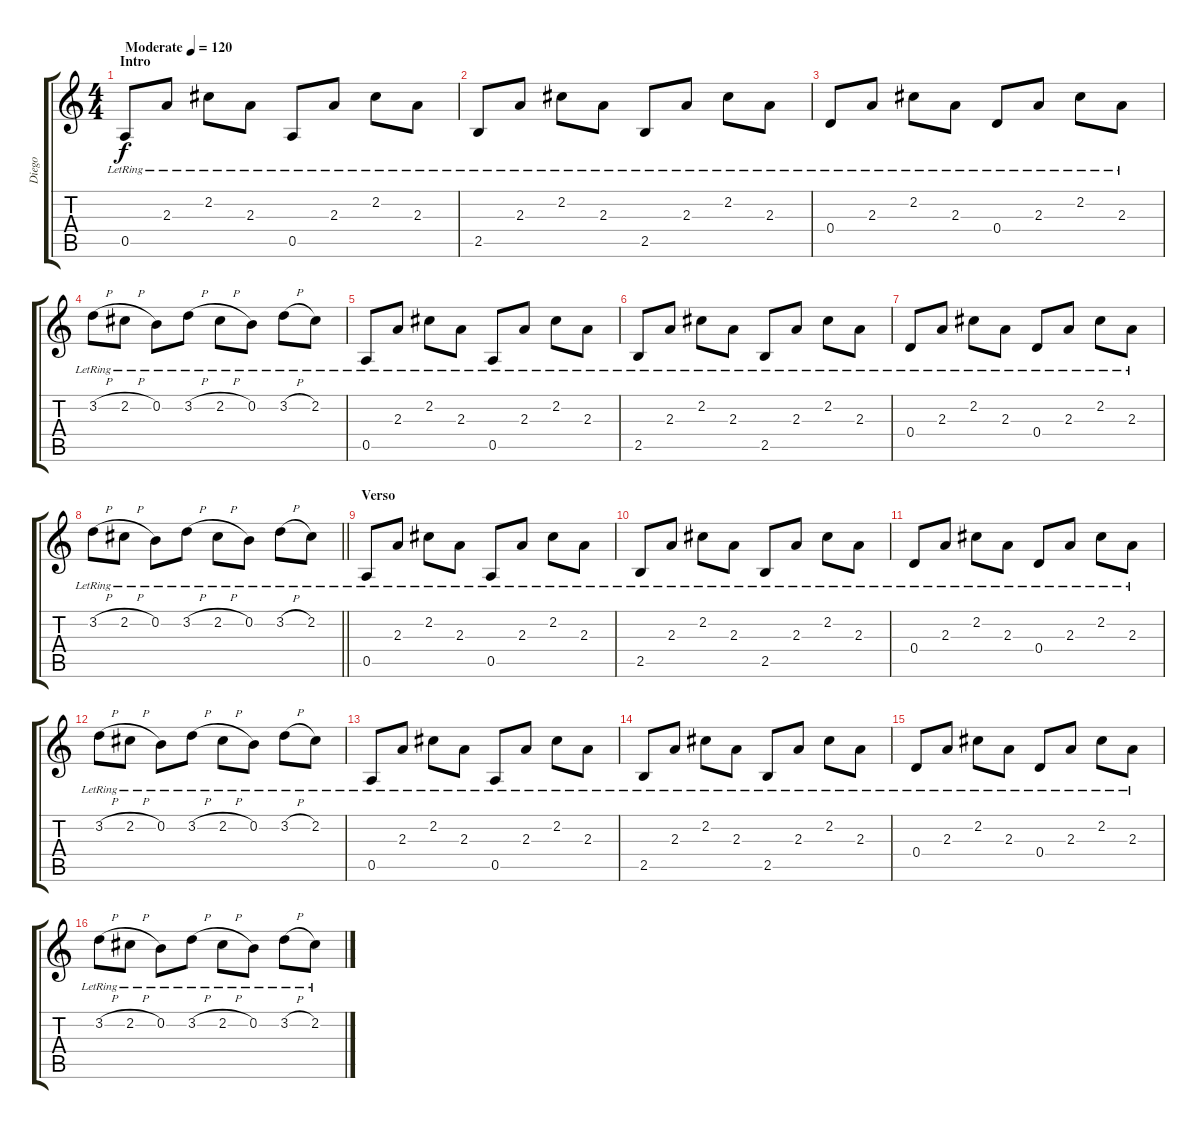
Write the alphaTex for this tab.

\track ("Diego" "Diego") {instrument acousticguitarsteel}
\staff {score tabs}
\tuning (E4 B3 G3 D3 A2 D2) {hide}
\ts (4 4)
\section ("" "Intro")
\tempo (120 "Moderate")
\clef g2
\ks c
0.5{lr}.8{dy f instrument acousticguitarsteel} 2.3{lr}.8 2.2{lr}.8 2.3{lr}.8 0.5{lr}.8 2.3{lr}.8 2.2{lr}.8 2.3{lr}.8 |
2.5{lr}.8 2.3{lr}.8 2.2{lr}.8 2.3{lr}.8 2.5{lr}.8 2.3{lr}.8 2.2{lr}.8 2.3{lr}.8 |
0.4{lr}.8 2.3{lr}.8 2.2{lr}.8 2.3{lr}.8 0.4{lr}.8 2.3{lr}.8 2.2{lr}.8 2.3{lr}.8 |
3.2{h lr}.8 2.2{h lr}.8 0.2{lr}.8 3.2{h lr}.8 2.2{h lr}.8 0.2{lr}.8 3.2{h lr}.8 2.2{lr}.8 |
0.5{lr}.8 2.3{lr}.8 2.2{lr}.8 2.3{lr}.8 0.5{lr}.8 2.3{lr}.8 2.2{lr}.8 2.3{lr}.8 |
2.5{lr}.8 2.3{lr}.8 2.2{lr}.8 2.3{lr}.8 2.5{lr}.8 2.3{lr}.8 2.2{lr}.8 2.3{lr}.8 |
0.4{lr}.8 2.3{lr}.8 2.2{lr}.8 2.3{lr}.8 0.4{lr}.8 2.3{lr}.8 2.2{lr}.8 2.3{lr}.8 |
\barLineRight lightlight
3.2{h lr}.8 2.2{h lr}.8 0.2{lr}.8 3.2{h lr}.8 2.2{h lr}.8 0.2{lr}.8 3.2{h lr}.8 2.2{lr}.8 |
\section ("" "Verso")
0.5{lr}.8 2.3{lr}.8 2.2{lr}.8 2.3{lr}.8 0.5{lr}.8 2.3{lr}.8 2.2{lr}.8 2.3{lr}.8 |
2.5{lr}.8 2.3{lr}.8 2.2{lr}.8 2.3{lr}.8 2.5{lr}.8 2.3{lr}.8 2.2{lr}.8 2.3{lr}.8 |
0.4{lr}.8 2.3{lr}.8 2.2{lr}.8 2.3{lr}.8 0.4{lr}.8 2.3{lr}.8 2.2{lr}.8 2.3{lr}.8 |
3.2{h lr}.8 2.2{h lr}.8 0.2{lr}.8 3.2{h lr}.8 2.2{h lr}.8 0.2{lr}.8 3.2{h lr}.8 2.2{lr}.8 |
0.5{lr}.8 2.3{lr}.8 2.2{lr}.8 2.3{lr}.8 0.5{lr}.8 2.3{lr}.8 2.2{lr}.8 2.3{lr}.8 |
2.5{lr}.8 2.3{lr}.8 2.2{lr}.8 2.3{lr}.8 2.5{lr}.8 2.3{lr}.8 2.2{lr}.8 2.3{lr}.8 |
0.4{lr}.8 2.3{lr}.8 2.2{lr}.8 2.3{lr}.8 0.4{lr}.8 2.3{lr}.8 2.2{lr}.8 2.3{lr}.8 |
3.2{h lr}.8 2.2{h lr}.8 0.2{lr}.8 3.2{h lr}.8 2.2{h lr}.8 0.2{lr}.8 3.2{h lr}.8 2.2{lr}.8
